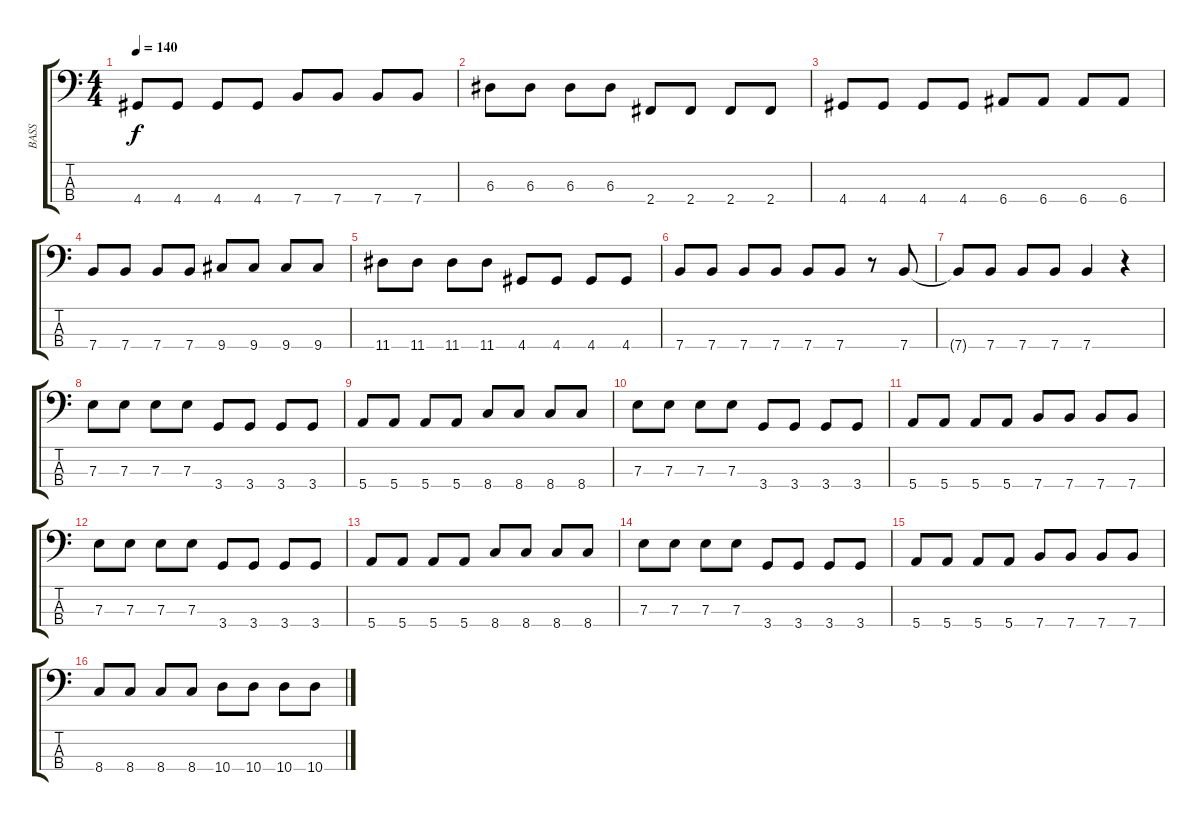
\track ("BASS" "BASS") {instrument electricbasspick}
\staff {score tabs}
\tuning (G2 D2 A1 E1) {hide}
\ts (4 4)
\tempo 140
\clef f4
\ks c
4.4.8{dy f} 4.4.8 4.4.8 4.4.8 7.4.8 7.4.8 7.4.8 7.4.8 |
6.3.8 6.3.8 6.3.8 6.3.8 2.4.8 2.4.8 2.4.8 2.4.8 |
4.4.8 4.4.8 4.4.8 4.4.8 6.4.8 6.4.8 6.4.8 6.4.8 |
7.4.8 7.4.8 7.4.8 7.4.8 9.4.8 9.4.8 9.4.8 9.4.8 |
11.4.8 11.4.8 11.4.8 11.4.8 4.4.8 4.4.8 4.4.8 4.4.8 |
7.4.8 7.4.8 7.4.8 7.4.8 7.4.8 7.4.8 r.8 7.4.8 |
7.4{t}.8 7.4.8 7.4.8 7.4.8 7.4.4 r.4 |
7.3.8 7.3.8 7.3.8 7.3.8 3.4.8 3.4.8 3.4.8 3.4.8 |
5.4.8 5.4.8 5.4.8 5.4.8 8.4.8 8.4.8 8.4.8 8.4.8 |
7.3.8 7.3.8 7.3.8 7.3.8 3.4.8 3.4.8 3.4.8 3.4.8 |
5.4.8 5.4.8 5.4.8 5.4.8 7.4.8 7.4.8 7.4.8 7.4.8 |
7.3.8 7.3.8 7.3.8 7.3.8 3.4.8 3.4.8 3.4.8 3.4.8 |
5.4.8 5.4.8 5.4.8 5.4.8 8.4.8 8.4.8 8.4.8 8.4.8 |
7.3.8 7.3.8 7.3.8 7.3.8 3.4.8 3.4.8 3.4.8 3.4.8 |
5.4.8 5.4.8 5.4.8 5.4.8 7.4.8 7.4.8 7.4.8 7.4.8 |
8.4.8 8.4.8 8.4.8 8.4.8 10.4.8 10.4.8 10.4.8 10.4.8
